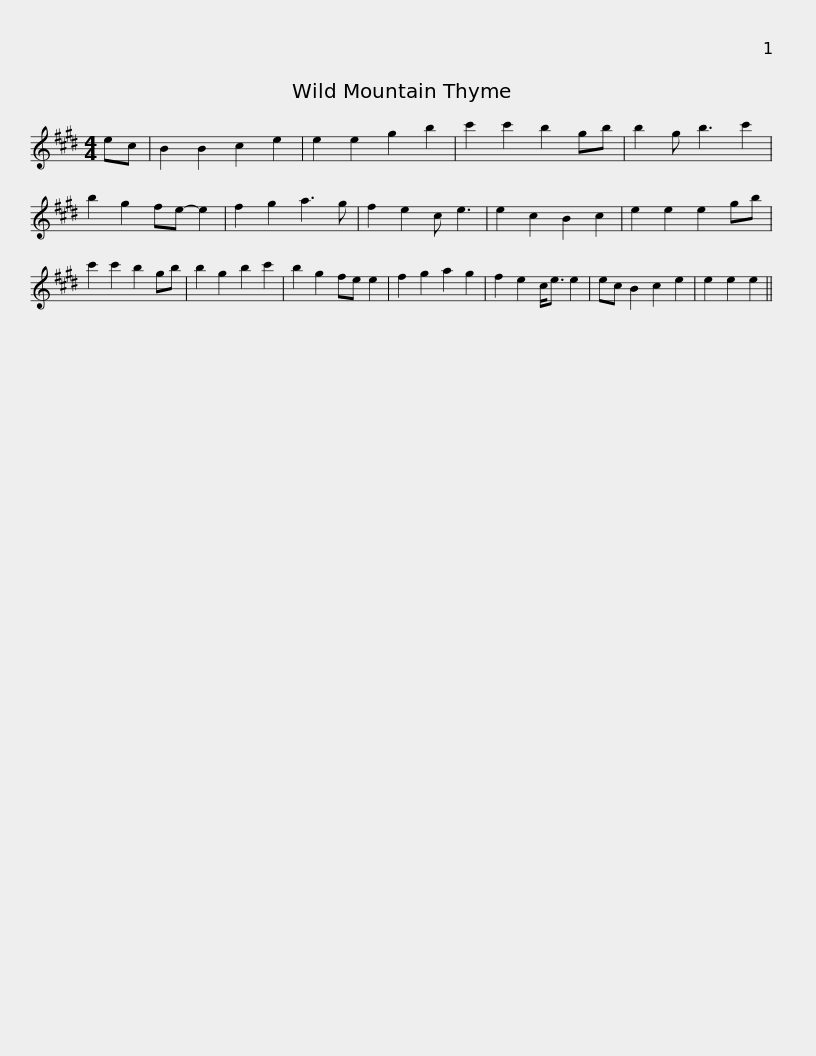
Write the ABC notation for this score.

X:1
L:1/8
M:4/4
I:linebreak $
K:E
V:1 treble
V:1
 ec | B2 B2 c2 e2 | e2 e2 g2 b2 | c'2 c'2 b2 gb | b2 g b3 c'2 | %5
 b2 g2 fe- e2 | f2 g2 a3 g | f2 e2 c e3 | e2 c2 B2 c2 |$ e2 e2 e2 gb | %10
 c'2 c'2 b2 gb | b2 g2 b2 c'2 | b2 g2 fe e2 | f2 g2 a2 g2 | f2 e2 c<e e2 | %15
 ec B2 c2 e2 | e2 e2 e2 || %17
